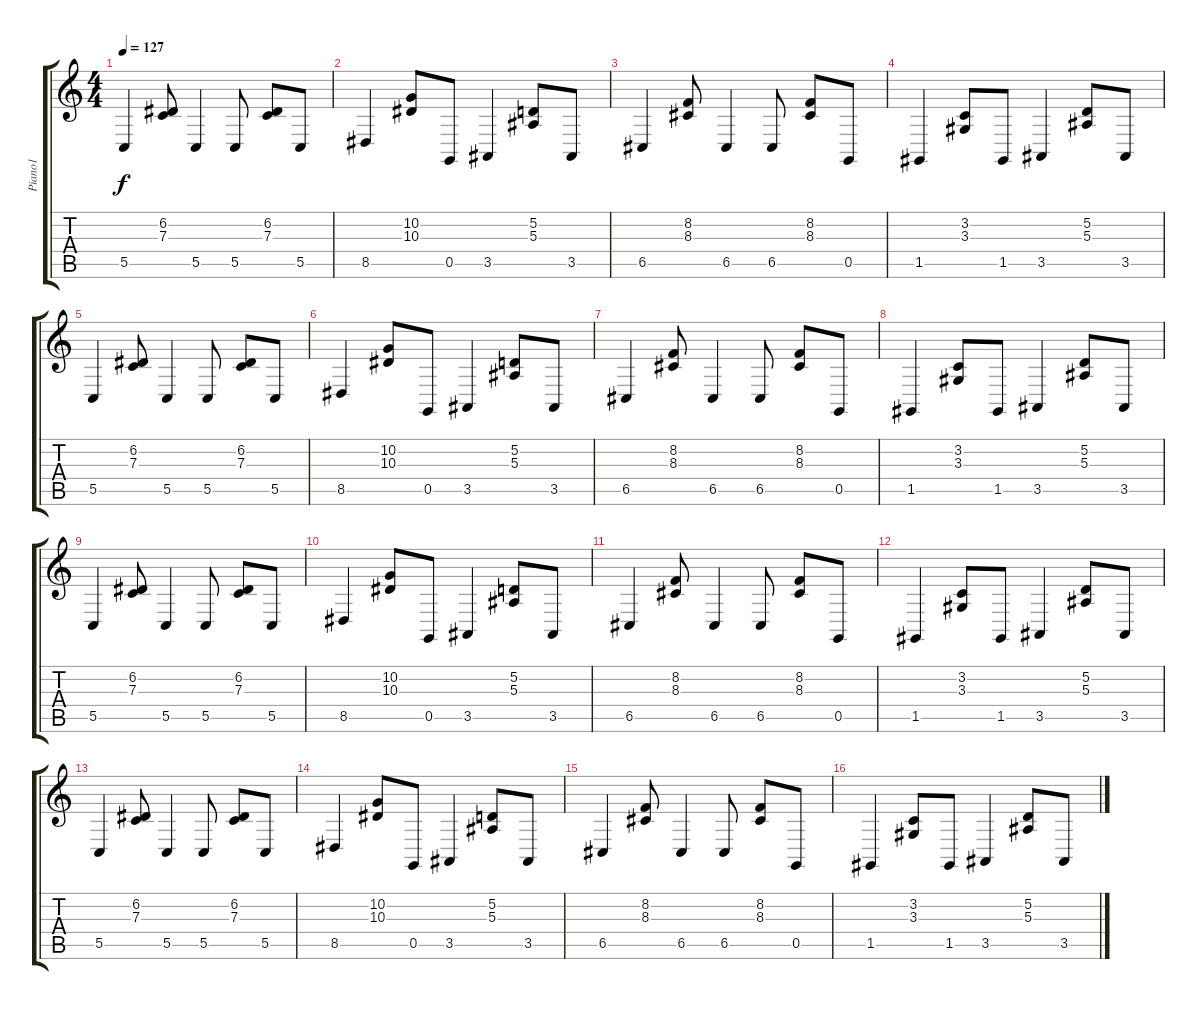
\track ("Piano1" "Piano1") {instrument acousticgrandpiano}
\staff {score tabs}
\tuning (D4 A3 F3 C3 G2 C2) {hide}
\ts (4 4)
\tempo 127
\clef g2
\ks c
5.5.4{dy f instrument acousticgrandpiano} (6.2 7.3).8 5.5.4 5.5.8 (6.2 7.3).8 5.5.8 |
8.5.4 (10.2 10.3).8 0.5.8 3.5.4 (5.2 5.3).8 3.5.8 |
6.5.4 (8.2 8.3).8 6.5.4 6.5.8 (8.2 8.3).8 0.5.8 |
1.5.4 (3.2 3.3).8 1.5.8 3.5.4 (5.2 5.3).8 3.5.8 |
5.5.4 (6.2 7.3).8 5.5.4 5.5.8 (6.2 7.3).8 5.5.8 |
8.5.4 (10.2 10.3).8 0.5.8 3.5.4 (5.2 5.3).8 3.5.8 |
6.5.4 (8.2 8.3).8 6.5.4 6.5.8 (8.2 8.3).8 0.5.8 |
1.5.4 (3.2 3.3).8 1.5.8 3.5.4 (5.2 5.3).8 3.5.8 |
5.5.4 (6.2 7.3).8 5.5.4 5.5.8 (6.2 7.3).8 5.5.8 |
8.5.4 (10.2 10.3).8 0.5.8 3.5.4 (5.2 5.3).8 3.5.8 |
6.5.4 (8.2 8.3).8 6.5.4 6.5.8 (8.2 8.3).8 0.5.8 |
1.5.4 (3.2 3.3).8 1.5.8 3.5.4 (5.2 5.3).8 3.5.8 |
5.5.4 (6.2 7.3).8 5.5.4 5.5.8 (6.2 7.3).8 5.5.8 |
8.5.4 (10.2 10.3).8 0.5.8 3.5.4 (5.2 5.3).8 3.5.8 |
6.5.4 (8.2 8.3).8 6.5.4 6.5.8 (8.2 8.3).8 0.5.8 |
1.5.4 (3.2 3.3).8 1.5.8 3.5.4 (5.2 5.3).8 3.5.8
